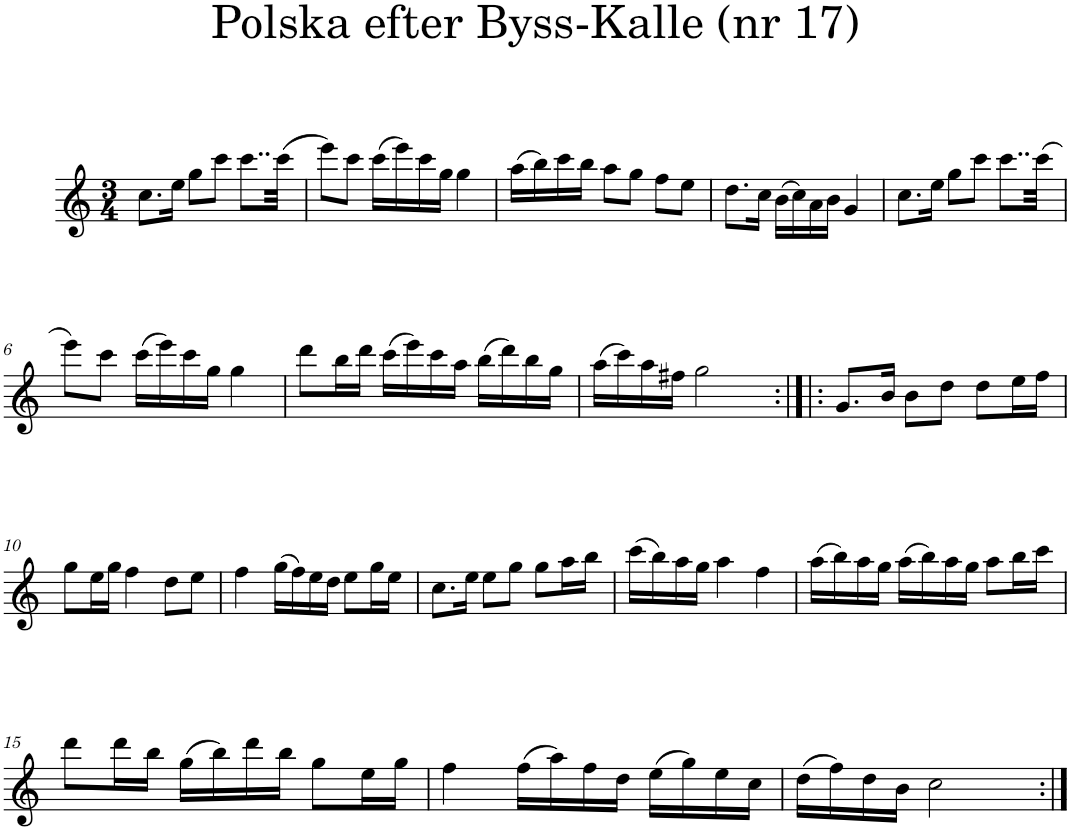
**kern
*part1
*staff1
*I"Piano
*I'Pno
*clefG2
*k[]
*M3/4
=1
8.cc\L
16ee\Jk
8gg\L
8ccc\J
8..ccc\L
(32ccc\Jkk
=2
8eee\L)
8ccc\J
(16ccc\LL
16eee\)
16ccc\
16gg\JJ
4gg\
=3
(16aa\LL
16bb\)
16ccc\
16bb\JJ
8aa\L
8gg\J
8ff\L
8ee\J
=4
8.dd\L
16cc\Jk
(16b\LL
16cc\)
16a\
16b\JJ
4g/
=5
8.cc\L
16ee\Jk
8gg\L
8ccc\J
8..ccc\L
(32ccc\Jkk
!!LO:LB:g=z
=6
8eee\L)
8ccc\J
(16ccc\LL
16eee\)
16ccc\
16gg\JJ
4gg\
=7
8ddd\L
16bb\L
16ddd\JJ
(16ccc\LL
16eee\)
16ccc\
16aa\JJ
(16bb\LL
16ddd\)
16bb\
16gg\JJ
=8
(16aa\LL
16ccc\)
16aa\
16ff#X\JJ
2gg\
=9:|!|:
8.g/L
16b/Jk
8b\L
8dd\J
8dd\L
16ee\L
16ff\JJ
!!LO:LB:g=z
=10
8gg\L
16ee\L
16gg\JJ
4ff\
8dd\L
8ee\J
=11
4ff\
(16gg\LL
16ff\)
16ee\
16dd\JJ
8ee\L
16gg\L
16ee\JJ
=12
8.cc\L
16ee\Jk
8ee\L
8gg\J
8gg\L
16aa\L
16bb\JJ
=13
(16ccc\LL
16bb\)
16aa\
16gg\JJ
4aa\
4ff\
=14
(16aa\LL
16bb\)
16aa\
16gg\JJ
(16aa\LL
16bb\)
16aa\
16gg\JJ
8aa\L
16bb\L
16ccc\JJ
!!LO:LB:g=z
=15
8ddd\L
16ddd\L
16bb\JJ
(16gg\LL
16bb\)
16ddd\
16bb\JJ
8gg\L
16ee\L
16gg\JJ
=16
4ff\
(16ff\LL
16aa\)
16ff\
16dd\JJ
(16ee\LL
16gg\)
16ee\
16cc\JJ
=17
(16dd\LL
16ff\)
16dd\
16b\JJ
2cc\
=:|!
*-
